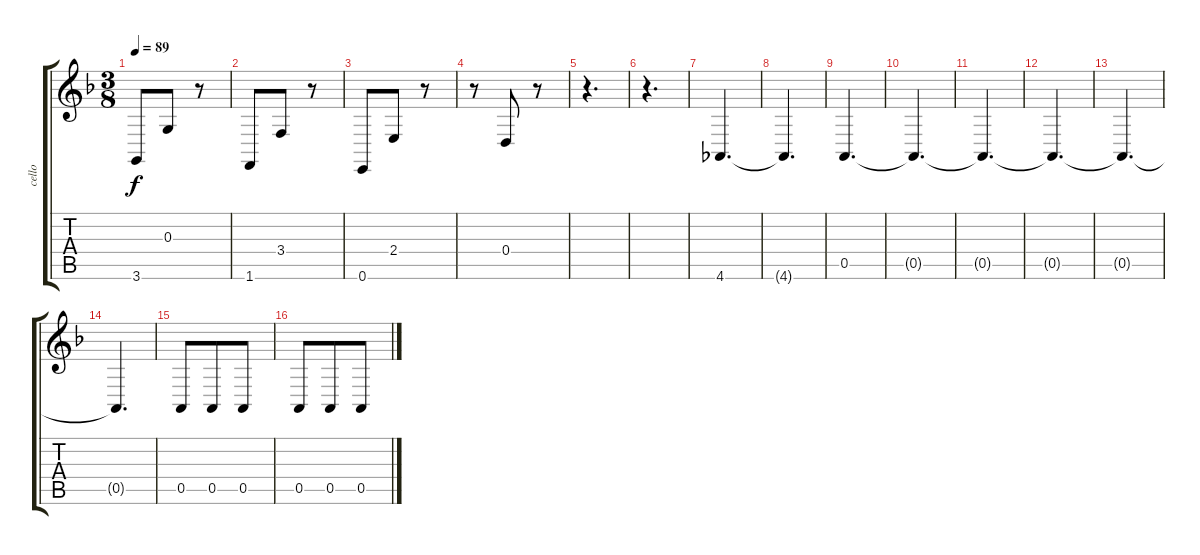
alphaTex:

\track ("cello" "cello") {instrument cello}
\staff {score tabs}
\tuning (E4 B3 G3 D3 A2 E2) {hide}
\ts (3 8)
\tempo 89
\clef g2
\ks dminor
3.6.8{dy f} 0.3.8 r.8 |
1.6.8 3.4.8 r.8 |
0.6.8 2.4.8 r.8 |
r.8 0.4.8 r.8 |
r.4{d} |
r.4{d} |
4.6.4{d} |
4.6{t}.4{d} |
0.5.4{d} |
0.5{t}.4{d} |
0.5{t}.4{d} |
0.5{t}.4{d} |
0.5{t}.4{d} |
0.5{t}.4{d} |
0.5.8 0.5.8 0.5.8 |
0.5.8 0.5.8 0.5.8
